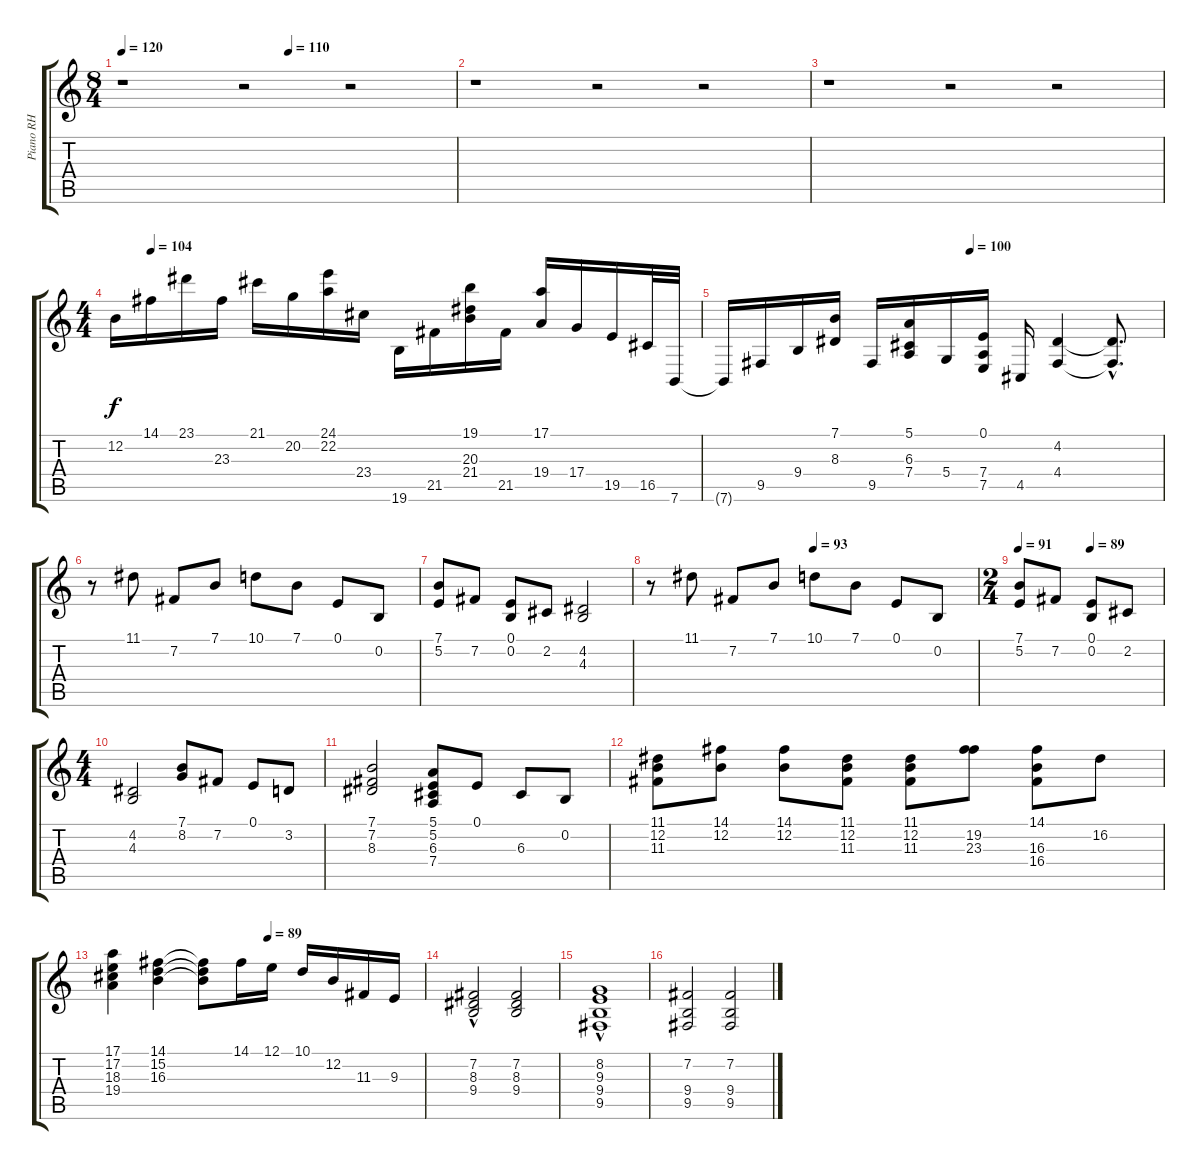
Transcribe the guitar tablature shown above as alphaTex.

\track ("Piano RH" "Piano RH") {instrument acousticgrandpiano}
\staff {score tabs}
\tuning (E4 B3 G3 D3 A2 E2) {hide}
\ts (8 4)
\tempo 120
\tempo (110 0.5)
\tempo 120
\clef g2
\ks c
r.1{dy f instrument acousticgrandpiano} r.2 r.2 |
r.1 r.2 r.2 |
r.1 r.2 r.2 |
\ts (4 4)
\tempo (104 0.0625)
12.2.16 14.1.16 23.1.16 23.3.16 21.1.16 20.2.16 (24.1 22.2).16 23.4.16 19.6.16 21.5.16 (19.1 20.3 21.4).16 21.5.16 (17.1 19.4).16 17.4.16 19.5.16 16.5.32 7.6.32 |
\tempo (100 0.5625)
7.6{t}.16 9.5.16 9.4.16 (7.1 8.3).16 9.5.16 (5.1 6.3 7.4).16 5.4.16 (0.1 7.4 7.5).16 4.5.16 (4.2 4.4).4 (4.2{hac t} 4.4{hac t}).8{d} |
r.8 11.1.8 7.2.8 7.1.8 10.1.8 7.1.8 0.1.8 0.2.8 |
(7.1 5.2).8 7.2.8 (0.1 0.2).8 2.2.8 (4.2 4.3).2 |
\tempo (93 0.5)
r.8 11.1.8 7.2.8 7.1.8 10.1.8 7.1.8 0.1.8 0.2.8 |
\ts (2 4)
\tempo 91
\tempo (89 0.5)
(7.1 5.2).8 7.2.8 (0.1 0.2).8 2.2.8 |
\ts (4 4)
(4.2 4.3).2 (7.1 8.2).8 7.2.8 0.1.8 3.2.8 |
(7.1 7.2 8.3).2 (5.1 5.2 6.3 7.4).8 0.1.8 6.3.8 0.2.8 |
(11.1 12.2 11.3).8 (14.1 12.2).8 (14.1 12.2).8 (11.1 12.2 11.3).8 (11.1 12.2 11.3).8 (19.2 23.3).8 (14.1 16.3 16.4).8 16.2.8 |
\tempo (89 0.5)
(17.1 17.2 18.3 19.4).4 (14.1 15.2 16.3).4 (14.1{t} 15.2{t} 16.3{t}).8 14.1.16 12.1.16 10.1.16 12.2.16 11.3.16 9.3.16 |
(7.2{hac} 8.3 9.4).2 (7.2 8.3 9.4).2 |
(8.2{hac} 9.3 9.4 9.5).1 |
(7.2 9.4 9.5).2 (7.2 9.4 9.5).2
